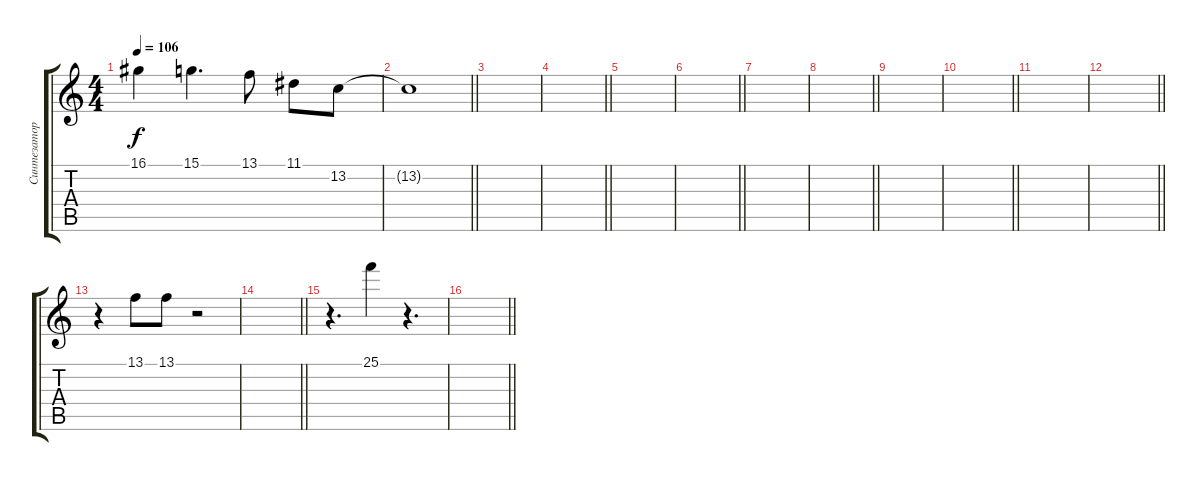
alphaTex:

\track ("Синтезатор" "Синтезатор") {instrument tremolostrings}
\staff {score tabs}
\tuning (E4 B3 G3 D3 A2 E2) {hide}
\ts (4 4)
\tempo 106
\clef g2
\ks c
16.1.4{dy f} 15.1.4{d} 13.1.8 11.1.8 13.2.8 |
\barLineRight lightlight
13.2{t}.1 |
|
\barLineRight lightlight
|
|
\barLineRight lightlight
|
|
\barLineRight lightlight
|
|
\barLineRight lightlight
|
|
\barLineRight lightlight
|
r.4 13.1.8 13.1.8 r.2 |
\barLineRight lightlight
|
r.4{d} 25.1.4 r.4{d} |
\barLineRight lightlight
